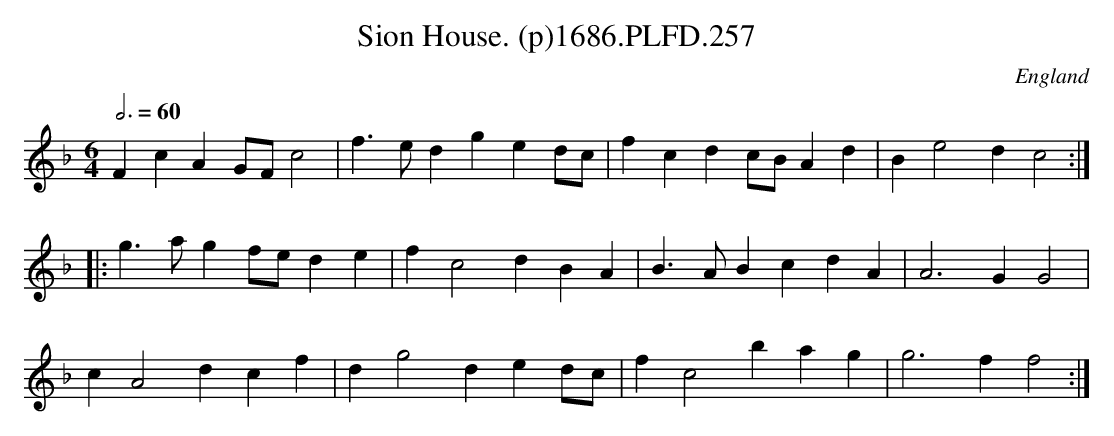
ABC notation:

X:1
T:Sion House. (p)1686.PLFD.257
M:6/4
L:1/8
Q:3/4=60
O:England
K:F
F2 c2 A2 GF c4|f3 e d2 g2 e2 dc|f2 c2 d2 cB A2 d2|B2 e4 d2 c4:|
|:g3a g2 fe d2 e2|f2 c4 d2 B2 A2|B3 A B2 c2 d2 A2|A6 G2 G4|
c2 A4 d2 c2 f2|d2 g4 d2 e2 dc|f2 c4 b2 a2 g2|g6 f2 f4:|
